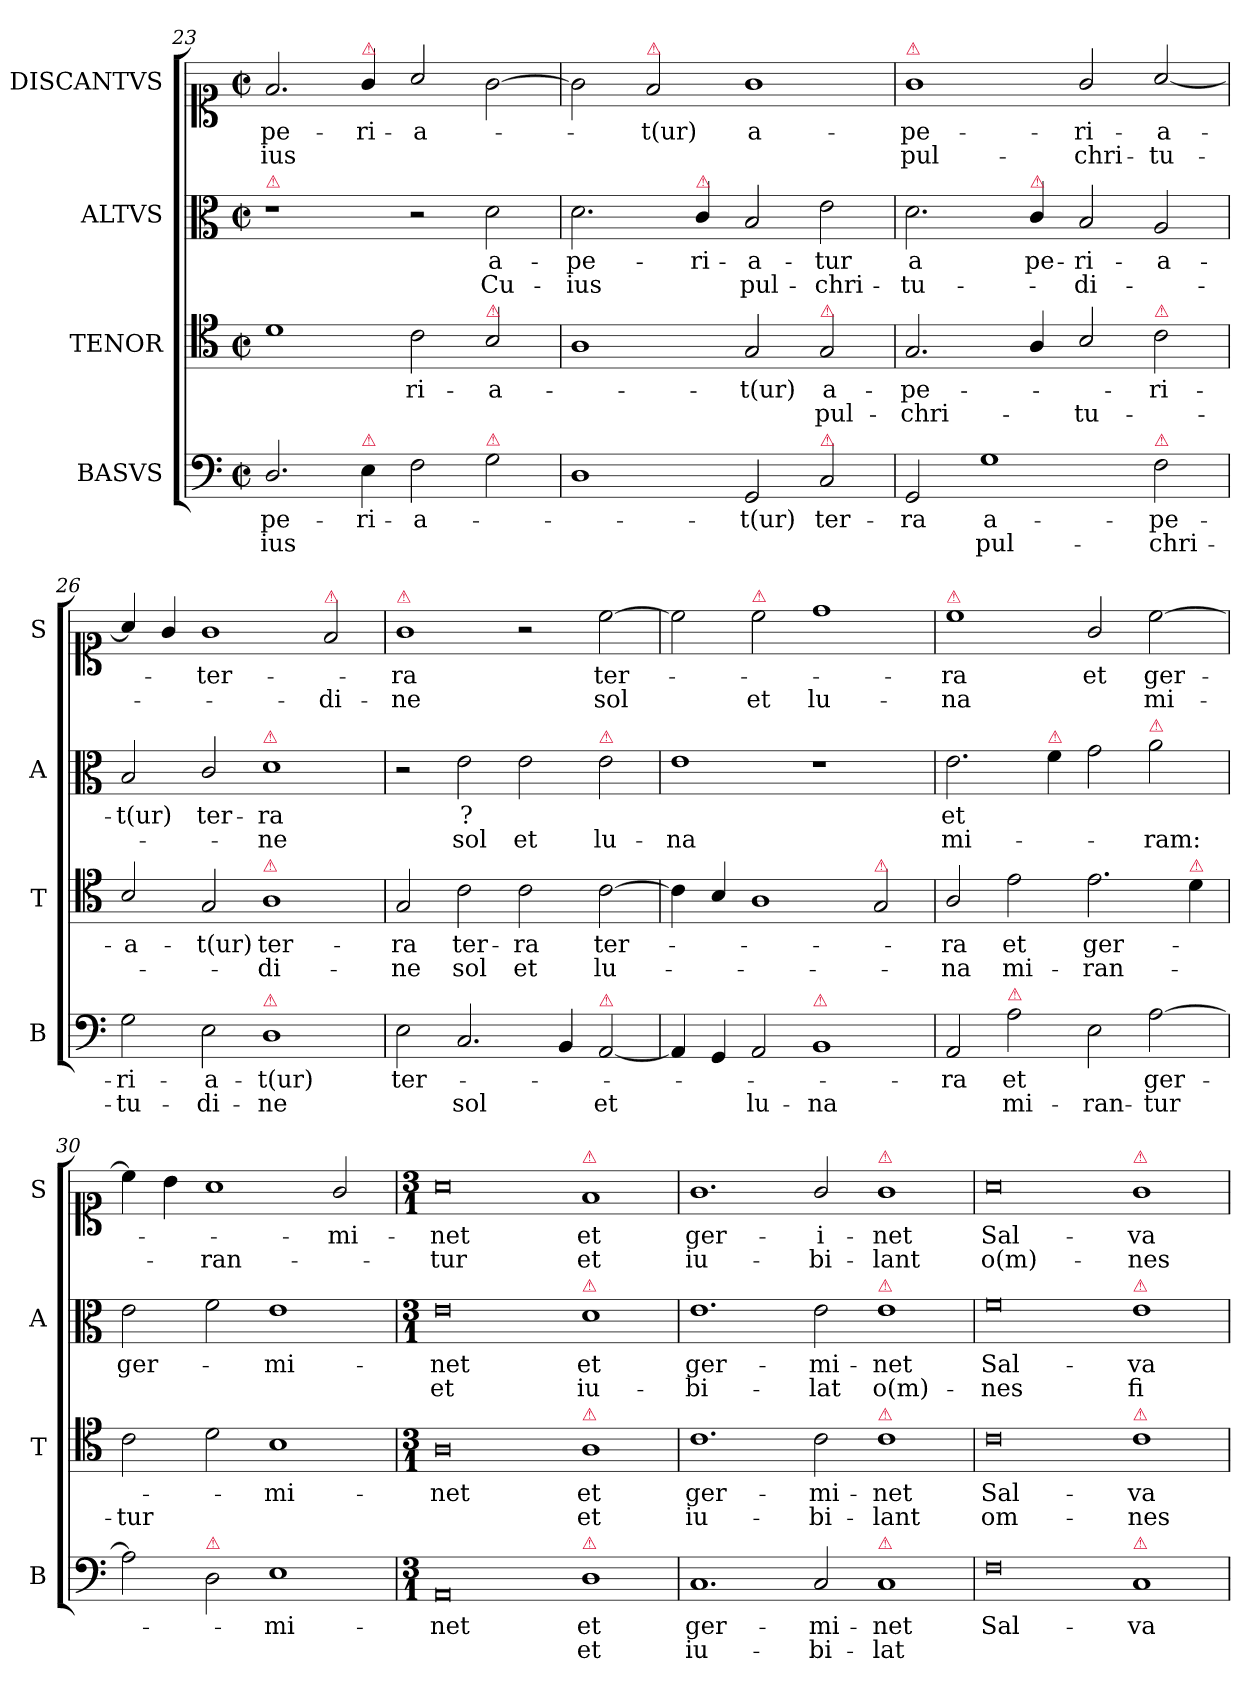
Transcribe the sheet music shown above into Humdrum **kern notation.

**kern	**text	**text	**kern	**text	**text	**kern	**text	**text	**kern	**text	**text
*part4	*part4	*part4	*part3	*part3	*part3	*part2	*part2	*part2	*part1	*part1	*part1
*staff4	*staff4	*staff4	*staff3	*staff3	*staff3	*staff2	*staff2	*staff2	*staff1	*staff1	*staff1
*I"BASVS	*	*	*I"TENOR	*	*	*I"ALTVS	*	*	*I"DISCANTVS	*	*
*I'B	*	*	*I'T	*	*	*I'A	*	*	*I'S	*	*
*clefF4	*	*	*clefC4	*	*	*clefC3	*	*	*clefC1	*	*
*k[]	*	*	*k[]	*	*	*k[]	*	*	*k[]	*	*
*D:dor	*	*	*D:dor	*	*	*D:dor	*	*	*D:dor	*	*
*M2/1	*	*	*M2/1	*	*	*M2/1	*	*	*M2/1	*	*
*met(c|)	*	*	*met(c|)	*	*	*met(c|)	*	*	*met(c|)	*	*
=23	=23	=23	=23	=23	=23	=23	=23	=23	=23	=23	=23
!	!	!	!	!	!	!LO:TX:a:color=crimson:t=⚠	!	!	!	!	!
!	!	!LO:LY:i	!	!	!	!	!	!	!	!	!
2.D/	-pe-	-ius	1d	.	.	1r	.	.	2.f/	-pe-	-ius
!	!	!	!	!	!	!	!	!	!LO:TX:a:color=crimson:t=⚠	!	!
!LO:TX:a:color=crimson:t=⚠	!	!	!	!	!	!	!	!	!	!	!
4E\	-ri-	.	.	.	.	.	.	.	4g/	-ri-	.
2F\	-a-	.	2c\	-ri-	.	2r	.	.	2a/	-a-	.
!	!	!	!LO:TX:a:color=crimson:t=⚠	!	!	!	!	!	!	!	!
!LO:TX:a:color=crimson:t=⚠	!	!	!	!	!	!	!	!	!	!	!
2G\	.	.	2B/	-a-	.	2d\	a-	Cu-	[2g	.	.
=24	=24	=24	=24	=24	=24	=24	=24	=24	=24	=24	=24
1D	.	.	1A	.	.	2.d\	-pe-	-ius	2g]	.	.
!	!	!	!	!	!	!	!	!	!LO:TX:a:color=crimson:t=⚠	!	!
.	.	.	.	.	.	.	.	.	2f/	-t(ur)	.
!	!	!	!	!	!	!LO:TX:a:color=crimson:t=⚠	!	!	!	!	!
.	.	.	.	.	.	4c/	-ri-	.	.	.	.
2GG/	-t(ur)	.	2G/	-t(ur)	.	2B/	-a-	pul-	1g	a-	.
!	!	!	!LO:TX:a:color=crimson:t=⚠	!	!	!	!	!	!	!	!
!LO:TX:a:color=crimson:t=⚠	!	!	!	!	!	!	!	!	!	!	!
2C/	ter-	.	2G/	a-	pul-	2e\	-tur	-chri-	.	.	.
=25	=25	=25	=25	=25	=25	=25	=25	=25	=25	=25	=25
!	!	!	!	!	!	!	!	!	!LO:TX:a:color=crimson:t=⚠	!	!
2GG/	ra	.	2.G/	-pe-	-chri-	2.d\	a	-tu-	1g	-pe-	pul-
1G	a-	pul-	.	.	.	.	.	.	.	.	.
!	!	!	!	!	!	!LO:TX:a:color=crimson:t=⚠	!	!	!	!	!
.	.	.	4A/	.	.	4c/	pe-	.	.	.	.
.	.	.	2B/	.	-tu-	2B/	-ri-	-di-	2g/	-ri-	-chri-
!	!	!	!LO:TX:a:color=crimson:t=⚠	!	!	!	!	!	!	!	!
!LO:TX:a:color=crimson:t=⚠	!	!	!	!	!	!	!	!	!	!	!
2F\	-pe-	-chri-	2c\	-ri-	.	2A/	-a-	.	[2a/	-a-	-tu-
=26	=26	=26	=26	=26	=26	=26	=26	=26	=26	=26	=26
2G\	-ri-	-tu-	2B/	-a-	.	2B/	-t(ur)	.	4a/]	.	.
.	.	.	.	.	.	.	.	.	4g/	.	.
2E\	-a-	-di-	2G/	-t(ur)	.	2c/	ter-	.	1g	ter-	.
!	!	!	!	!	!	!LO:TX:a:color=crimson:t=⚠	!	!	!	!	!
!	!	!	!LO:TX:a:color=crimson:t=⚠	!	!	!	!	!	!	!	!
!LO:TX:a:color=crimson:t=⚠	!	!	!	!	!	!	!	!	!	!	!
1D	-t(ur)	-ne	1A	ter-	-di-	1d	-ra	-ne	.	.	.
!	!	!	!	!	!	!	!	!	!LO:TX:a:color=crimson:t=⚠	!	!
.	.	.	.	.	.	.	.	.	2f/	.	-di-
=27	=27	=27	=27	=27	=27	=27	=27	=27	=27	=27	=27
!	!	!	!	!	!	!	!	!	!LO:TX:a:color=crimson:t=⚠	!	!
2E\	ter-	.	2G/	-ra	-ne	2r	.	.	1g	-ra	-ne
2.C/	.	sol	2c\	ter-	sol	2e\	?	sol	.	.	.
.	.	.	2c\	-ra	et	2e\	.	et	2r	.	.
4BB/	.	.	.	.	.	.	.	.	.	.	.
!	!	!	!	!	!	!LO:TX:a:color=crimson:t=⚠	!	!	!	!	!
!LO:TX:a:color=crimson:t=⚠	!	!	!	!	!	!	!	!	!	!	!
[2AA/	.	et	[2c\	ter-	lu-	2e\	.	lu-	[2cc	ter-	sol
=28	=28	=28	=28	=28	=28	=28	=28	=28	=28	=28	=28
4AA/]	.	.	4c\]	.	.	1e	.	-na	2cc]	.	.
4GG/	.	.	4B/	.	.	.	.	.	.	.	.
!	!	!	!	!	!	!	!	!	!LO:TX:a:color=crimson:t=⚠	!	!
2AA/	.	lu-	1A	.	.	.	.	.	2cc\	.	et
!LO:TX:a:color=crimson:t=⚠	!	!	!	!	!	!	!	!	!	!	!
1BB	.	-na	.	.	.	1r	.	.	1dd	.	lu-
!	!	!	!LO:TX:a:color=crimson:t=⚠	!	!	!	!	!	!	!	!
.	.	.	2G/	.	.	.	.	.	.	.	.
=29	=29	=29	=29	=29	=29	=29	=29	=29	=29	=29	=29
!	!	!	!	!	!	!	!	!	!LO:TX:a:color=crimson:t=⚠	!	!
2AA/	-ra	.	2A/	-ra	-na	2.e\	et	mi-	1cc	-ra	-na
!LO:TX:a:color=crimson:t=⚠	!	!	!	!	!	!	!	!	!	!	!
2A\	et	mi-	2e\	et	mi-	.	.	.	.	.	.
!	!	!	!	!	!	!LO:TX:a:color=crimson:t=⚠	!	!	!	!	!
.	.	.	.	.	.	4f\	.	.	.	.	.
2E\	.	-ran-	2.e\	ger-	-ran-	2g\	.	.	2g/	et	.
!	!	!	!	!	!	!LO:TX:a:color=crimson:t=⚠	!	!	!	!	!
[2A	ger-	-tur	.	.	.	2a\	.	-ram:	[2cc\	ger-	mi-
!	!	!	!LO:TX:a:color=crimson:t=⚠	!	!	!	!	!	!	!	!
.	.	.	4d\	.	.	.	.	.	.	.	.
=30	=30	=30	=30	=30	=30	=30	=30	=30	=30	=30	=30
2A]	.	.	2c\	.	-tur	2e\	ger-	.	4cc\]	.	.
.	.	.	.	.	.	.	.	.	4b\	.	.
!LO:TX:a:color=crimson:t=⚠	!	!	!	!	!	!	!	!	!	!	!
2D\	.	.	2d\	.	.	2f\	.	.	1a	.	-ran-
1E	-mi-	.	1B	-mi-	.	1e	-mi-	.	.	.	.
.	.	.	.	.	.	.	.	.	2g/	-mi-	.
=31	=31	=31	=31	=31	=31	=31	=31	=31	=31	=31	=31
*M3/1	*	*	*M3/1	*	*	*M3/1	*	*	*M3/1	*	*
0AA	-net	.	0A	-net	.	0e	-net	et	0a	-net	-tur
!	!	!	!	!	!	!	!	!	!LO:TX:a:color=crimson:t=⚠	!	!
!	!	!	!	!	!	!LO:TX:a:color=crimson:t=⚠	!	!	!	!	!
!	!	!	!LO:TX:a:color=crimson:t=⚠	!	!	!	!	!	!	!	!
!LO:TX:a:color=crimson:t=⚠	!	!	!	!	!	!	!	!	!	!	!
1D	et	et	1A	et	et	1d	et	iu-	1f	et	et
=32	=32	=32	=32	=32	=32	=32	=32	=32	=32	=32	=32
1.C	ger-	iu-	1.c	ger-	iu-	1.e	ger-	-bi-	1.g	ger-	iu-
2C/	-mi-	-bi-	2c\	-mi-	-bi-	2e\	-mi-	-lat	2g/	-i-	-bi-
!	!	!	!	!	!	!	!	!	!LO:TX:a:color=crimson:t=⚠	!	!
!	!	!	!	!	!	!LO:TX:a:color=crimson:t=⚠	!	!	!	!	!
!	!	!	!LO:TX:a:color=crimson:t=⚠	!	!	!	!	!	!	!	!
!LO:TX:a:color=crimson:t=⚠	!	!	!	!	!	!	!	!	!	!	!
1C	-net	-lat	1c	-net	-lant	1e	-net	o(m)-	1g	-net	-lant
=33	=33	=33	=33	=33	=33	=33	=33	=33	=33	=33	=33
0F	Sal-	.	0c	Sal-	om-	0f	Sal-	-nes	0a	Sal-	o(m)-
!	!	!	!	!	!	!	!	!	!LO:TX:a:color=crimson:t=⚠	!	!
!	!	!	!	!	!	!LO:TX:a:color=crimson:t=⚠	!	!	!	!	!
!	!	!	!LO:TX:a:color=crimson:t=⚠	!	!	!	!	!	!	!	!
!LO:TX:a:color=crimson:t=⚠	!	!	!	!	!	!	!	!	!	!	!
1C	-va-	.	1c	-va-	-nes	1e	-va-	fi-	1g	-va-	-nes
=	=	=	=	=	=	=	=	=	=	=	=
*-	*-	*-	*-	*-	*-	*-	*-	*-	*-	*-	*-
